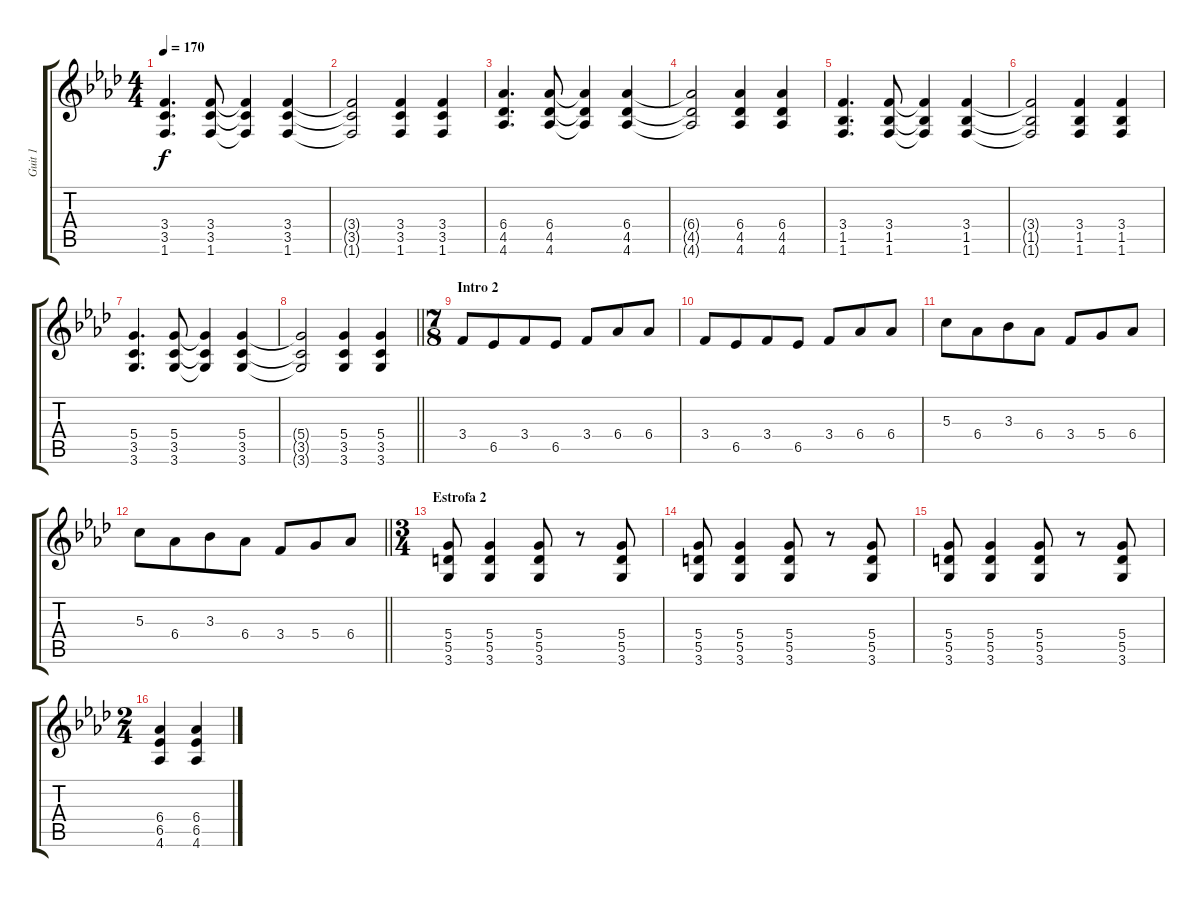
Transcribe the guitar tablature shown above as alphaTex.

\track ("Guit 1" "Guit 1") {instrument overdrivenguitar}
\staff {score tabs}
\tuning (E4 B3 G3 D3 A2 E2) {hide}
\ts (4 4)
\tempo 170
\clef g2
\ks fminor
(3.4 3.5 1.6).4{d dy f} (3.4 3.5 1.6).8 (3.4{t} 3.5{t} 1.6{t}).4 (3.4 3.5 1.6).4 |
(3.4{t} 3.5{t} 1.6{t}).2 (3.4 3.5 1.6).4 (3.4 3.5 1.6).4 |
(6.4 4.5 4.6).4{d} (6.4 4.5 4.6).8 (6.4{t} 4.5{t} 4.6{t}).4 (6.4 4.5 4.6).4 |
(6.4{t} 4.5{t} 4.6{t}).2 (6.4 4.5 4.6).4 (6.4 4.5 4.6).4 |
(3.4 1.5 1.6).4{d} (3.4 1.5 1.6).8 (3.4{t} 1.5{t} 1.6{t}).4 (3.4 1.5 1.6).4 |
(3.4{t} 1.5{t} 1.6{t}).2 (3.4 1.5 1.6).4 (3.4 1.5 1.6).4 |
(5.4 3.5 3.6).4{d} (5.4 3.5 3.6).8 (5.4{t} 3.5{t} 3.6{t}).4 (5.4 3.5 3.6).4 |
\barLineRight lightlight
(5.4{t} 3.5{t} 3.6{t}).2 (5.4 3.5 3.6).4 (5.4 3.5 3.6).4 |
\ts (7 8)
\section ("" "Intro 2")
3.4.8 6.5.8 3.4.8 6.5.8 3.4.8 6.4.8 6.4.8 |
3.4.8 6.5.8 3.4.8 6.5.8 3.4.8 6.4.8 6.4.8 |
5.3.8 6.4.8 3.3.8 6.4.8 3.4.8 5.4.8 6.4.8 |
\barLineRight lightlight
5.3.8 6.4.8 3.3.8 6.4.8 3.4.8 5.4.8 6.4.8 |
\ts (3 4)
\section ("" "Estrofa 2")
(5.4 5.5 3.6).8 (5.4 5.5 3.6).4 (5.4 5.5 3.6).8 r.8 (5.4 5.5 3.6).8 |
(5.4 5.5 3.6).8 (5.4 5.5 3.6).4 (5.4 5.5 3.6).8 r.8 (5.4 5.5 3.6).8 |
(5.4 5.5 3.6).8 (5.4 5.5 3.6).4 (5.4 5.5 3.6).8 r.8 (5.4 5.5 3.6).8 |
\ts (2 4)
(6.4 6.5 4.6).4 (6.4 6.5 4.6).4
